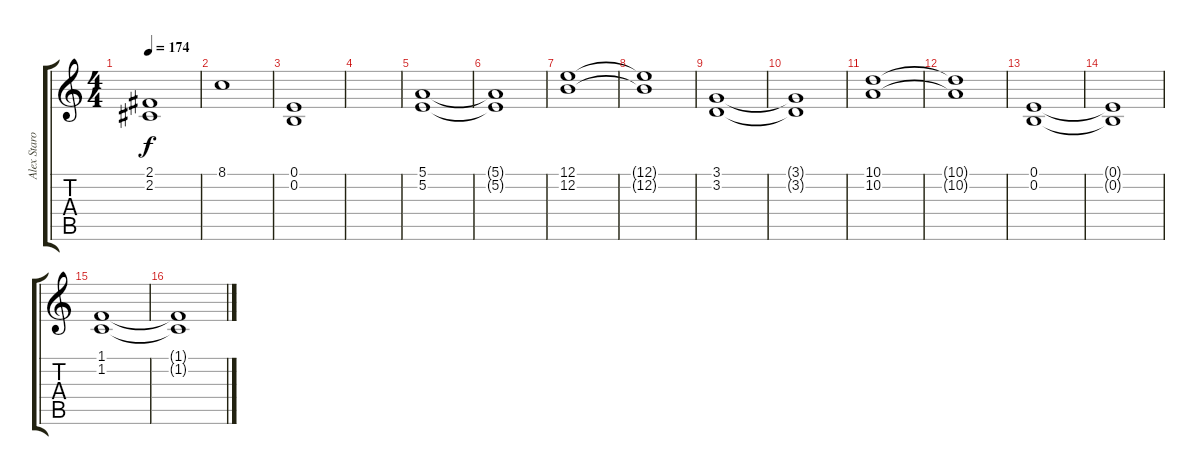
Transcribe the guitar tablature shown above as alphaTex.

\track ("Alex Staropoli (Key 1)" "Alex Staro") {instrument churchorgan}
\staff {score tabs}
\tuning (E4 B3 G3 D3 A2 E2) {hide}
\ts (4 4)
\tempo 174
\clef g2
\ks c
(2.1 2.2).1{dy f} |
8.1.1 |
(0.1 0.2).1 |
|
(5.1 5.2).1 |
(5.1{t} 5.2{t}).1 |
(12.1 12.2).1 |
(12.1{t} 12.2{t}).1 |
(3.1 3.2).1 |
(3.1{t} 3.2{t}).1 |
(10.1 10.2).1 |
(10.1{t} 10.2{t}).1 |
(0.1 0.2).1 |
(0.1{t} 0.2{t}).1 |
(1.1 1.2).1 |
(1.1{t} 1.2{t}).1
